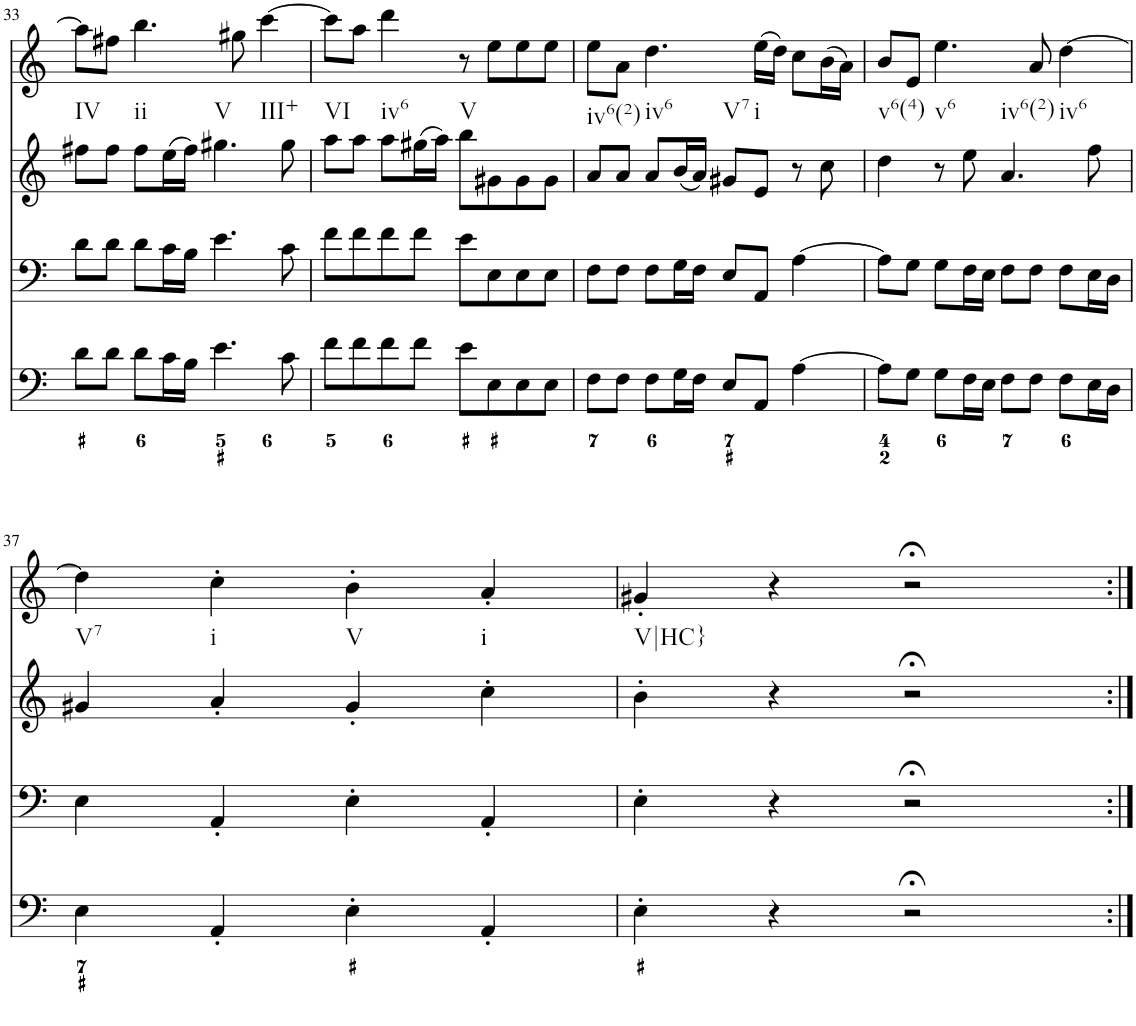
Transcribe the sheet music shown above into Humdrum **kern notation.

**kern	**kern	**kern	**kern
*part4	*part3	*part2	*part1
*staff4	*staff3	*staff2	*staff1
*I"Piano	*I"Piano	*I"Piano	*I"Piano
*I'Pno	*I'Pno	*I'Pno	*I'Pno
!!LO:PB:g=z
*clefF4	*clefF4	*clefG2	*clefG2
*k[]	*k[]	*k[]	*k[]
*M4/4	*M4/4	*M4/4	*M4/4
*met(c)	*met(c)	*met(c)	*met(c)
=33	=33	=33	=33
!	!	!	!LO:TX:b:t=IV
8d\L	8d\L	8ff#X\L	8aa\L]
8d\J	8d\J	8ff#\J	8ff#X\J
!	!	!	!LO:TX:b:t=ii
!	!	!	!LO:TX:b:t=V
8d\L	8d\L	8ff#\L	4.bb\
16c\L	16c\L	(16ee\L	.
16B\JJ	16B\JJ	16ff#\JJ)	.
4.e\	4.e\	4.gg#X\	.
.	.	.	8gg#X\
!	!	!	!LO:TX:b:t=III+
.	.	.	[4ccc\
8c\	8c\	8gg#\	.
=34	=34	=34	=34
!	!	!	!LO:TX:b:t=VI
8f\L	8f\L	8aa\L	8ccc\L]
8f\	8f\	8aa\J	8aa\J
!	!	!	!LO:TX:b:t=iv6
8f\	8f\	8aa\L	4ddd\
8f\J	8f\J	(16gg#X\L	.
.	.	16aa\JJ)	.
!	!	!	!LO:TX:b:t=V
8e\L	8e\L	8bb\L	8r
8E\	8E\	8g#X\	8ee\L
8E\	8E\	8g#\	8ee\
8E\J	8E\J	8g#\J	8ee\J
=35	=35	=35	=35
!	!	!	!LO:TX:b:t=iv6(2)
8F\L	8F\L	8a/L	8ee\L
8F\J	8F\J	8a/J	8a\J
!	!	!	!LO:TX:b:t=iv6
!	!	!	!LO:TX:b:t=V7
8F\L	8F\L	8a/L	4.dd\
16G\L	16G\L	(16b/L	.
16F\JJ	16F\JJ	16a/JJ)	.
8E/L	8E/L	8g#X/L	.
!	!	!	!LO:TX:b:t=i
8AA/J	8AA/J	8e/J	(16ee\LL
.	.	.	16dd\JJ)
[4A\	[4A\	8r	8cc\L
.	.	8cc\	(16b\L
.	.	.	16a\JJ)
=36	=36	=36	=36
!	!	!	!LO:TX:b:t=v6(4)
8A\L]	8A\L]	4dd\	8b/L
8G\J	8G\J	.	8e/J
!	!	!	!LO:TX:b:t=v6
!	!	!	!LO:TX:b:t=iv6(2)
8G\L	8G\L	8r	4.ee\
16F\L	16F\L	8ee\	.
16E\JJ	16E\JJ	.	.
8F\L	8F\L	4.a/	.
8F\J	8F\J	.	8a/
!	!	!	!LO:TX:b:t=iv6
8F\L	8F\L	.	[4dd\
16E\L	16E\L	8ff\	.
16D\JJ	16D\JJ	.	.
!!LO:LB:g=z
=37	=37	=37	=37
!	!	!	!LO:TX:b:t=V7
4E\	4E\	4g#X/	4dd\]
!	!	!	!LO:TX:b:t=i
4AA'/	4AA'/	4a'/	4cc'\
!	!	!	!LO:TX:b:t=V
4E'\	4E'\	4g#'/	4b'\
!	!	!	!LO:TX:b:t=i
4AA'/	4AA'/	4cc'\	4a'/
=38	=38	=38	=38
!	!	!	!LO:TX:b:t=V|HC}
4E'\	4E'\	4b'\	4g#X'/
4r	4r	4r	4r
2r;<	2r;<	2r;<	2r;<
=:|!	=:|!	=:|!	=:|!
*-	*-	*-	*-
